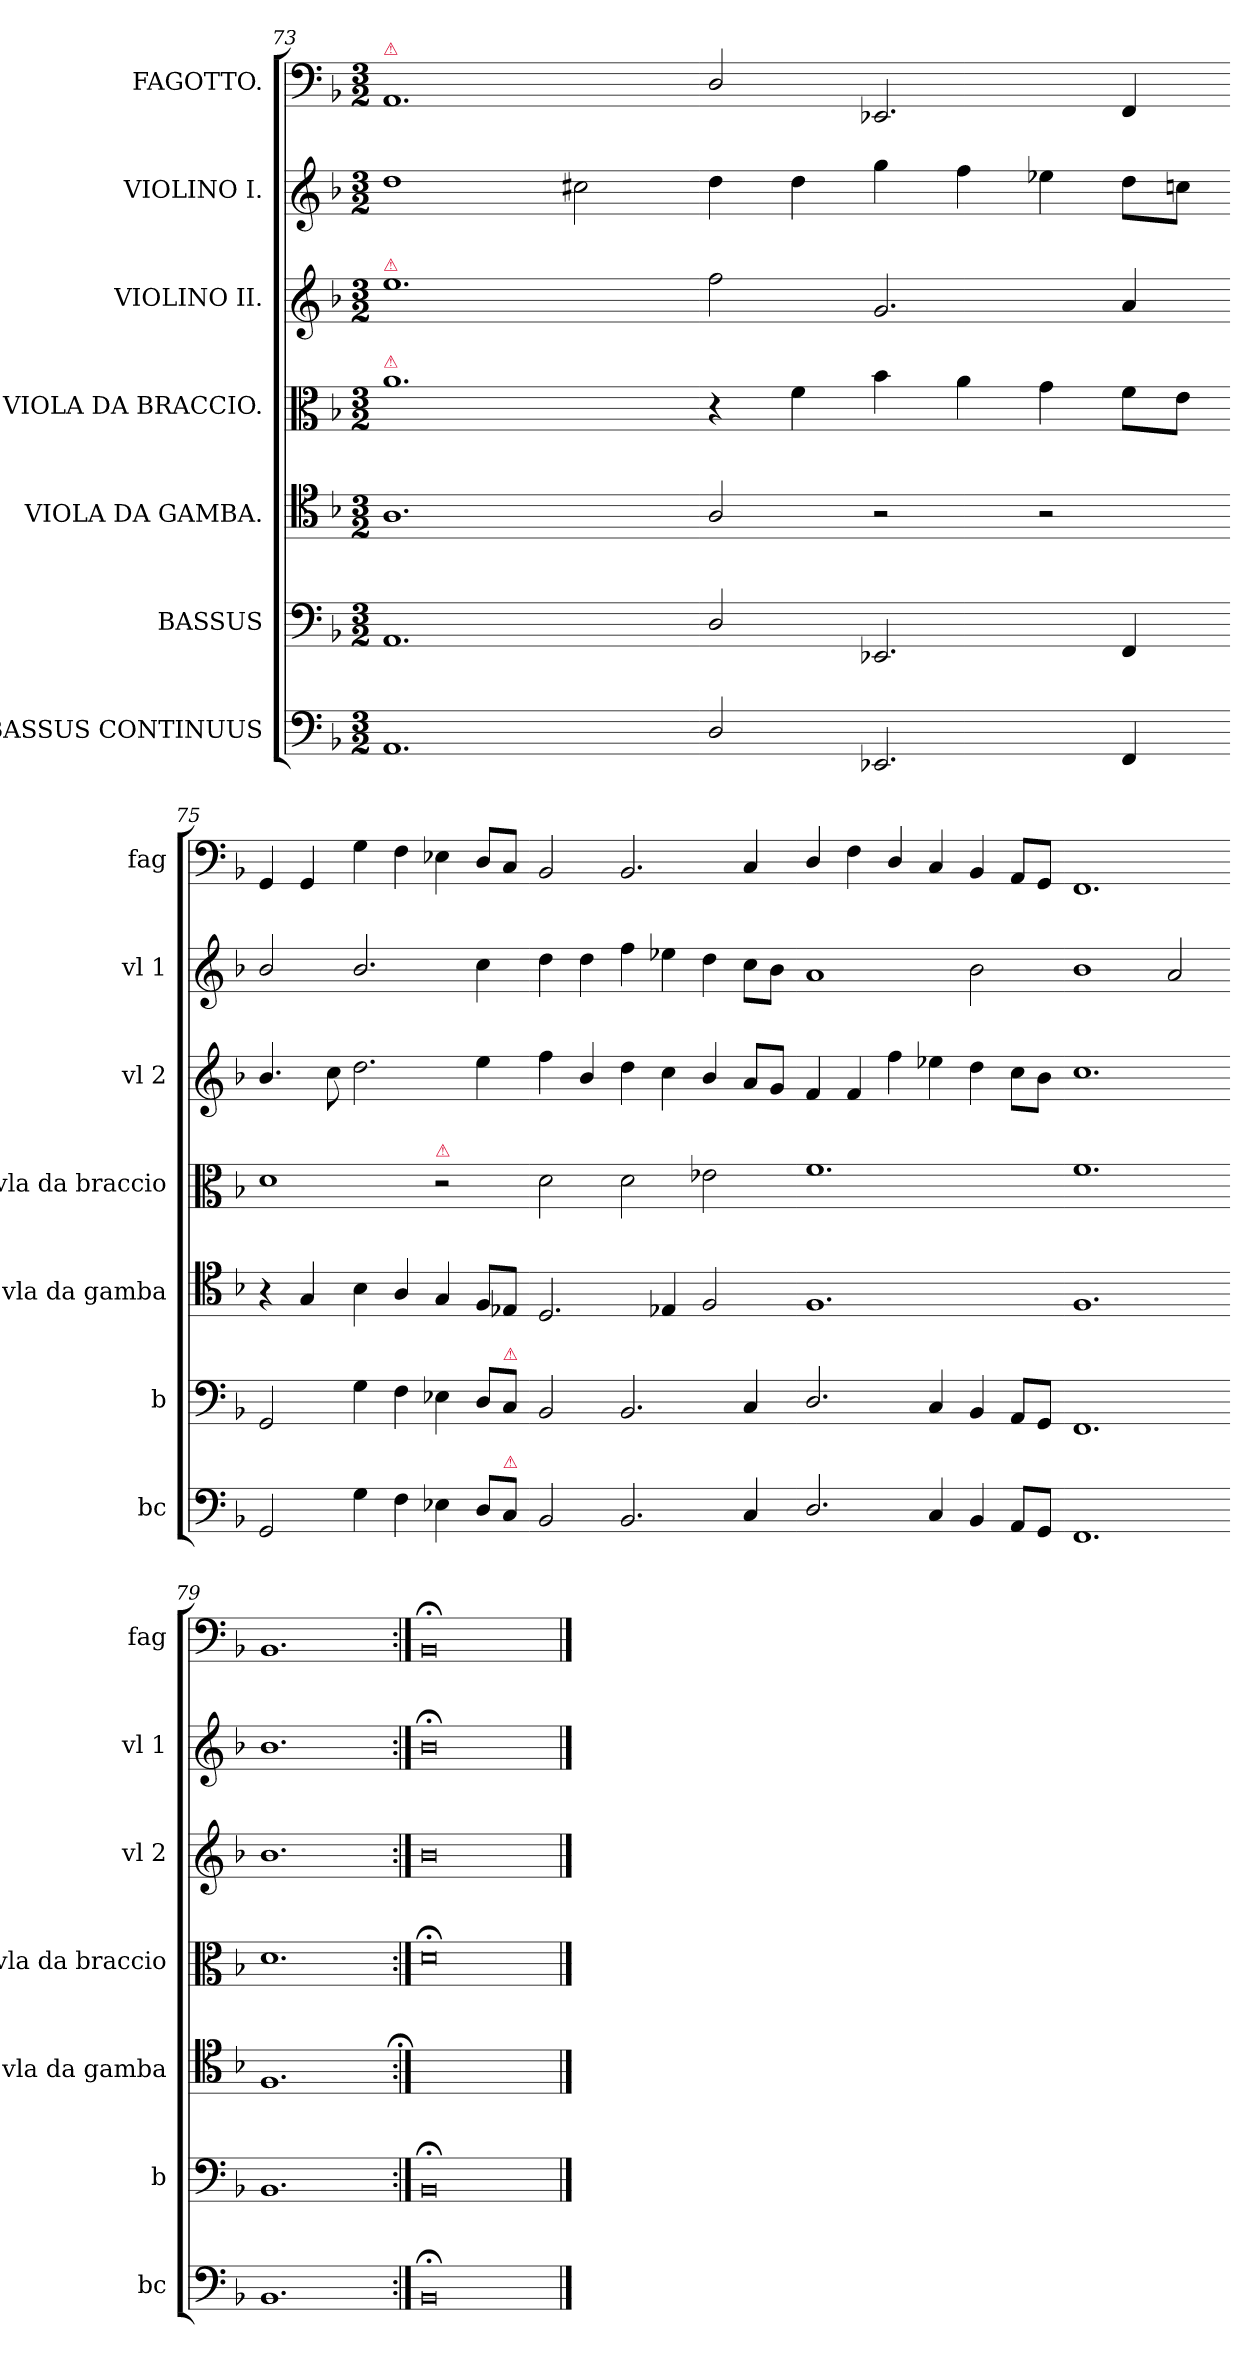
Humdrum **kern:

**kern	**kern	**kern	**kern	**kern	**kern	**kern
*part7	*part6	*part5	*part4	*part3	*part2	*part1
*staff7	*staff6	*staff5	*staff4	*staff3	*staff2	*staff1
*I"BASSUS CONTINUUS	*I"BASSUS	*I"VIOLA DA GAMBA.	*I"VIOLA DA BRACCIO.	*I"VIOLINO II.	*I"VIOLINO I.	*I"FAGOTTO.
*I'bc	*I'b	*I'vla da gamba	*I'vla da braccio	*I'vl 2	*I'vl 1	*I'fag
*clefF4	*clefF4	*clefC4	*clefC3	*clefG2	*clefG2	*clefF4
*k[b-]	*k[b-]	*k[b-]	*k[b-]	*k[b-]	*k[b-]	*k[b-]
*M3/2	*M3/2	*M3/2	*M3/2	*M3/2	*M3/2	*M3/2
=73	=73	=73	=73	=73	=73	=73
!	!	!	!	!	!	!LO:TX:a:color=crimson:t=⚠
!	!	!	!	!LO:TX:a:color=crimson:t=⚠	!	!
!	!	!	!LO:TX:a:color=crimson:t=⚠	!	!	!
1.AA	1.AA	1.A	1.a	1.ee	1dd	1.AA
.	.	.	.	.	2cc#X\	.
=74-	=74-	=74-	=74-	=74-	=74-	=74-
2D/	2D/	2A/	4r	2ff\	4dd\	2D/
.	.	.	4f\	.	4dd\	.
2.EE-X/	2.EE-X/	2r	4b-\	2.g/	4gg\	2.EE-X/
.	.	.	4a\	.	4ff\	.
.	.	2r	4g\	.	4ee-X\	.
4FF/	4FF/	.	8f\L	4a/	8dd\L	4FF/
.	.	.	8e\J	.	8ccn\J	.
=75-	=75-	=75-	=75-	=75-	=75-	=75-
2GG/	2GG/	4r	1d	4.b-/	2b-/	4GG/
.	.	4G/	.	.	.	4GG/
.	.	.	.	8cc\	.	.
4G\	4G\	4B-\	.	2.dd\	2.b-/	4G\
4F\	4F\	4A/	.	.	.	4F\
!	!	!	!LO:TX:a:color=crimson:t=⚠	!	!	!
4E-X\	4E-X\	4G/	2r	.	.	4E-X\
8D/L	8D/L	8F/L	.	4ee\	4cc\	8D/L
!	!LO:TX:a:color=crimson:t=⚠	!	!	!	!	!
!LO:TX:a:color=crimson:t=⚠	!	!	!	!	!	!
8C/J	8C/J	8E-X/J	.	.	.	8C/J
=76-	=76-	=76-	=76-	=76-	=76-	=76-
2BB-/	2BB-/	2.D/	2d\	4ff\	4dd\	2BB-/
.	.	.	.	4b-/	4dd\	.
2.BB-/	2.BB-/	.	2d\	4dd\	4ff\	2.BB-/
.	.	4E-X/	.	4cc\	4ee-X\	.
.	.	2F/	2e-X\	4b-/	4dd\	.
4C/	4C/	.	.	8a/L	8cc\L	4C/
.	.	.	.	8g/J	8b-\J	.
=77-	=77-	=77-	=77-	=77-	=77-	=77-
2.D/	2.D/	1.F	1.f	4f/	1a	4D/
.	.	.	.	4f/	.	4F\
.	.	.	.	4ff\	.	4D/
4C/	4C/	.	.	4ee-X\	.	4C/
4BB-/	4BB-/	.	.	4dd\	2b-\	4BB-/
8AA/L	8AA/L	.	.	8cc\L	.	8AA/L
8GG/J	8GG/J	.	.	8b-\J	.	8GG/J
=78-	=78-	=78-	=78-	=78-	=78-	=78-
1.FF	1.FF	1.F	1.f	1.cc	1b-	1.FF
.	.	.	.	.	2a/	.
=79-	=79-	=79-	=79-	=79-	=79-	=79-
1.BB-	1.BB-	1.F	1.d	1.b-	1.b-	1.BB-
=80:|!	=80:|!	=80:|!;	=80:|!	=80:|!	=80:|!	=80:|!
!LO:N:vis=0	!LO:N:vis=0	!	!LO:N:vis=0	!LO:N:vis=0	!LO:N:vis=0	!LO:N:vis=0
1.BB-;<	1.BB-;<	1.ryy	1.d;	1.b-	1.b-;<	1.BB-;
==	==	==	==	==	==	==
*-	*-	*-	*-	*-	*-	*-
